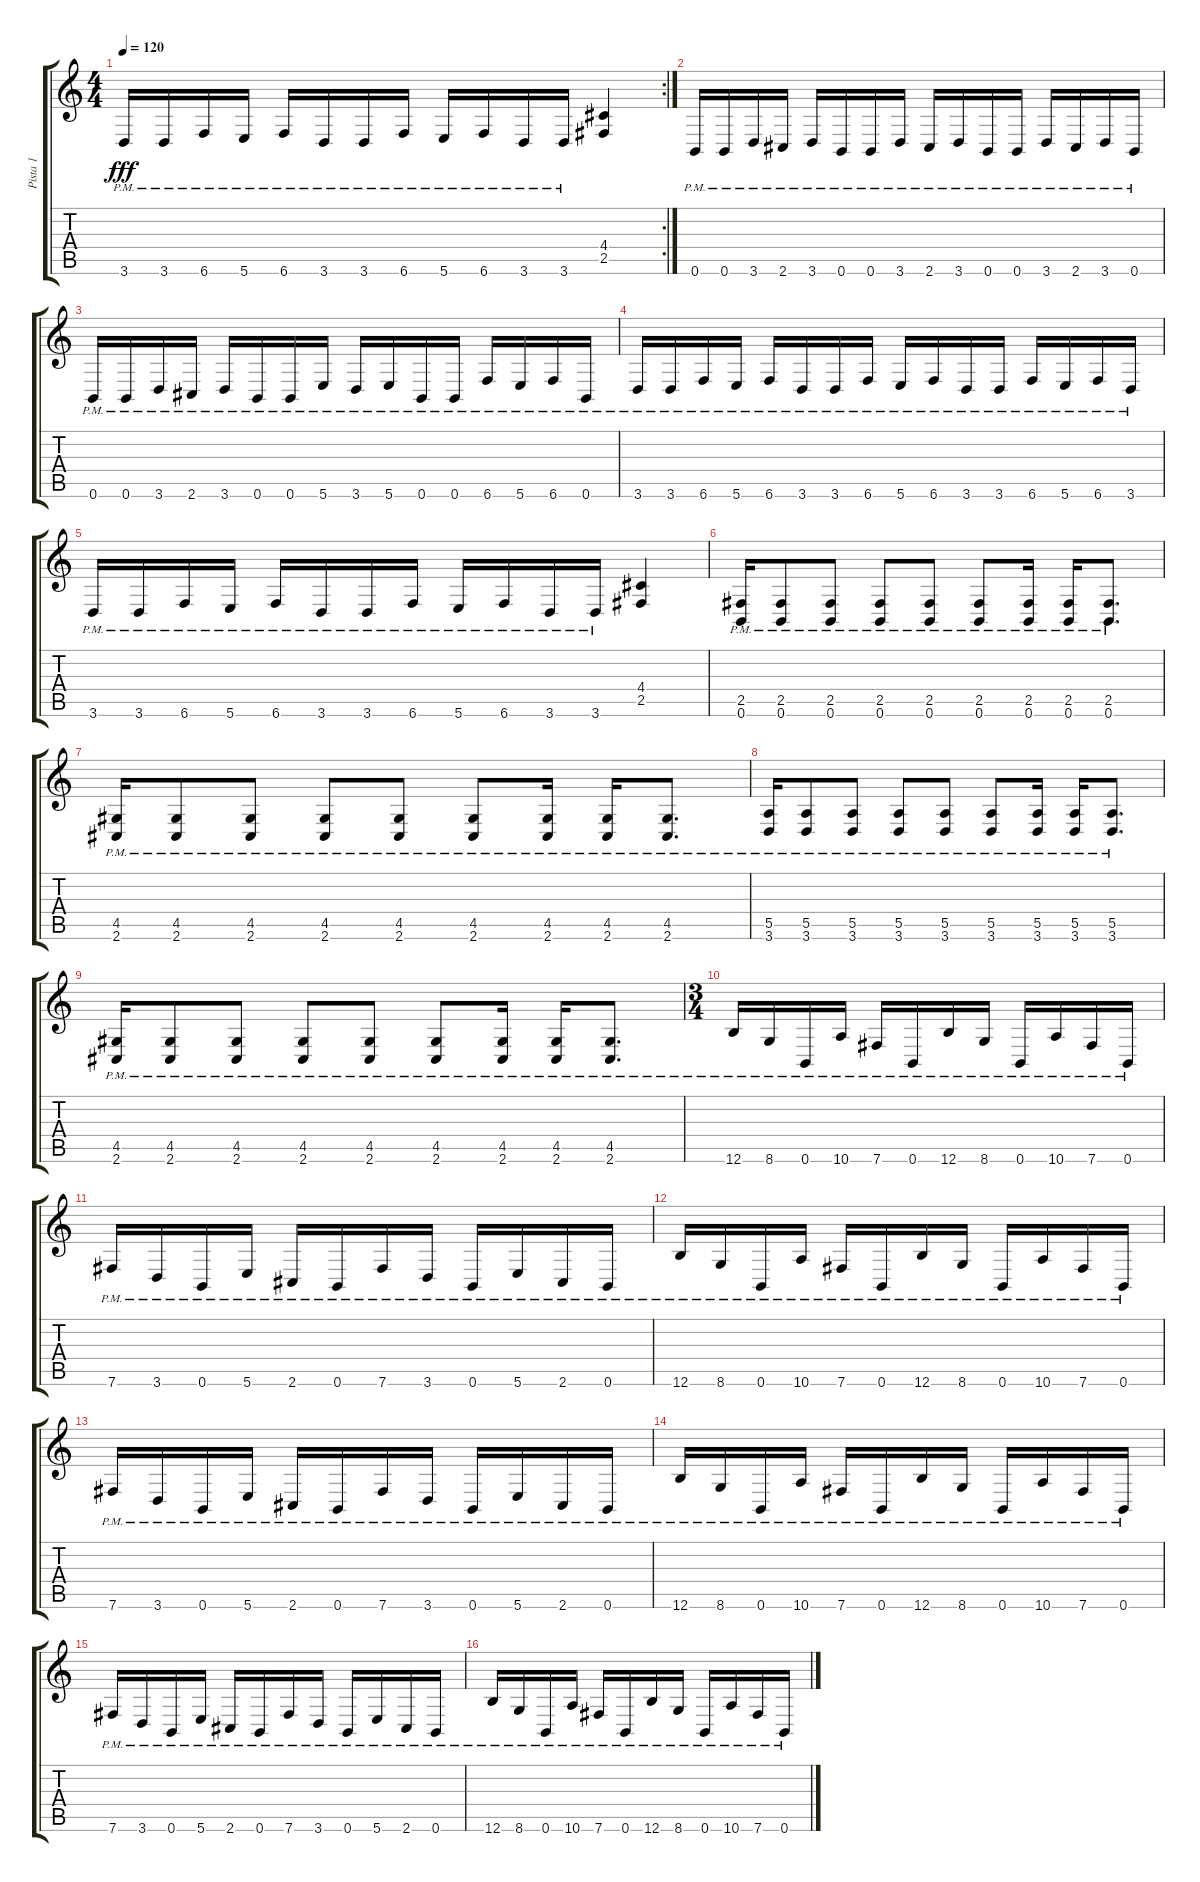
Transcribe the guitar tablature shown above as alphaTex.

\track ("Pista 1" "Pista 1") {instrument distortionguitar}
\staff {score tabs}
\tuning (B3 Gb3 D3 A2 E2 B1) {hide}
\rc 2
\ts (4 4)
\tempo 120
\clef g2
\ks c
3.6{pm}.16{dy fff} 3.6{pm}.16 6.6{pm}.16 5.6{pm}.16 6.6{pm}.16 3.6{pm}.16 3.6{pm}.16 6.6{pm}.16 5.6{pm}.16 6.6{pm}.16 3.6{pm}.16 3.6{pm}.16 (4.4 2.5).4 |
0.6{pm}.16 0.6{pm}.16 3.6{pm}.16 2.6{pm}.16 3.6{pm}.16 0.6{pm}.16 0.6{pm}.16 3.6{pm}.16 2.6{pm}.16 3.6{pm}.16 0.6{pm}.16 0.6{pm}.16 3.6{pm}.16 2.6{pm}.16 3.6{pm}.16 0.6{pm}.16 |
0.6{pm}.16 0.6{pm}.16 3.6{pm}.16 2.6{pm}.16 3.6{pm}.16 0.6{pm}.16 0.6{pm}.16 5.6{pm}.16 3.6{pm}.16 5.6{pm}.16 0.6{pm}.16 0.6{pm}.16 6.6{pm}.16 5.6{pm}.16 6.6{pm}.16 0.6{pm}.16 |
3.6{pm}.16 3.6{pm}.16 6.6{pm}.16 5.6{pm}.16 6.6{pm}.16 3.6{pm}.16 3.6{pm}.16 6.6{pm}.16 5.6{pm}.16 6.6{pm}.16 3.6{pm}.16 3.6{pm}.16 6.6{pm}.16 5.6{pm}.16 6.6{pm}.16 3.6{pm}.16 |
3.6{pm}.16 3.6{pm}.16 6.6{pm}.16 5.6{pm}.16 6.6{pm}.16 3.6{pm}.16 3.6{pm}.16 6.6{pm}.16 5.6{pm}.16 6.6{pm}.16 3.6{pm}.16 3.6{pm}.16 (4.4 2.5).4 |
(2.5{pm} 0.6{pm}).16 (2.5{pm} 0.6{pm}).8 (2.5{pm} 0.6{pm}).8 (2.5{pm} 0.6{pm}).8 (2.5{pm} 0.6{pm}).8 (2.5{pm} 0.6{pm}).8 (2.5{pm} 0.6{pm}).16 (2.5{pm} 0.6{pm}).16 (2.5{pm} 0.6{pm}).8{d} |
(4.5{pm} 2.6{pm}).16 (4.5{pm} 2.6{pm}).8 (4.5{pm} 2.6{pm}).8 (4.5{pm} 2.6{pm}).8 (4.5{pm} 2.6{pm}).8 (4.5{pm} 2.6{pm}).8 (4.5{pm} 2.6{pm}).16 (4.5{pm} 2.6{pm}).16 (4.5{pm} 2.6{pm}).8{d} |
(5.5{pm} 3.6{pm}).16 (5.5{pm} 3.6{pm}).8 (5.5{pm} 3.6{pm}).8 (5.5{pm} 3.6{pm}).8 (5.5{pm} 3.6{pm}).8 (5.5{pm} 3.6{pm}).8 (5.5{pm} 3.6{pm}).16 (5.5{pm} 3.6{pm}).16 (5.5{pm} 3.6{pm}).8{d} |
(4.5{pm} 2.6{pm}).16 (4.5{pm} 2.6{pm}).8 (4.5{pm} 2.6{pm}).8 (4.5{pm} 2.6{pm}).8 (4.5{pm} 2.6{pm}).8 (4.5{pm} 2.6{pm}).8 (4.5{pm} 2.6{pm}).16 (4.5{pm} 2.6{pm}).16 (4.5{pm} 2.6{pm}).8{d} |
\ts (3 4)
12.6{pm}.16 8.6{pm}.16 0.6{pm}.16 10.6{pm}.16 7.6{pm}.16 0.6{pm}.16 12.6{pm}.16 8.6{pm}.16 0.6{pm}.16 10.6{pm}.16 7.6{pm}.16 0.6{pm}.16 |
7.6{pm}.16 3.6{pm}.16 0.6{pm}.16 5.6{pm}.16 2.6{pm}.16 0.6{pm}.16 7.6{pm}.16 3.6{pm}.16 0.6{pm}.16 5.6{pm}.16 2.6{pm}.16 0.6{pm}.16 |
12.6{pm}.16 8.6{pm}.16 0.6{pm}.16 10.6{pm}.16 7.6{pm}.16 0.6{pm}.16 12.6{pm}.16 8.6{pm}.16 0.6{pm}.16 10.6{pm}.16 7.6{pm}.16 0.6{pm}.16 |
7.6{pm}.16 3.6{pm}.16 0.6{pm}.16 5.6{pm}.16 2.6{pm}.16 0.6{pm}.16 7.6{pm}.16 3.6{pm}.16 0.6{pm}.16 5.6{pm}.16 2.6{pm}.16 0.6{pm}.16 |
12.6{pm}.16 8.6{pm}.16 0.6{pm}.16 10.6{pm}.16 7.6{pm}.16 0.6{pm}.16 12.6{pm}.16 8.6{pm}.16 0.6{pm}.16 10.6{pm}.16 7.6{pm}.16 0.6{pm}.16 |
7.6{pm}.16 3.6{pm}.16 0.6{pm}.16 5.6{pm}.16 2.6{pm}.16 0.6{pm}.16 7.6{pm}.16 3.6{pm}.16 0.6{pm}.16 5.6{pm}.16 2.6{pm}.16 0.6{pm}.16 |
12.6{pm}.16 8.6{pm}.16 0.6{pm}.16 10.6{pm}.16 7.6{pm}.16 0.6{pm}.16 12.6{pm}.16 8.6{pm}.16 0.6{pm}.16 10.6{pm}.16 7.6{pm}.16 0.6{pm}.16
